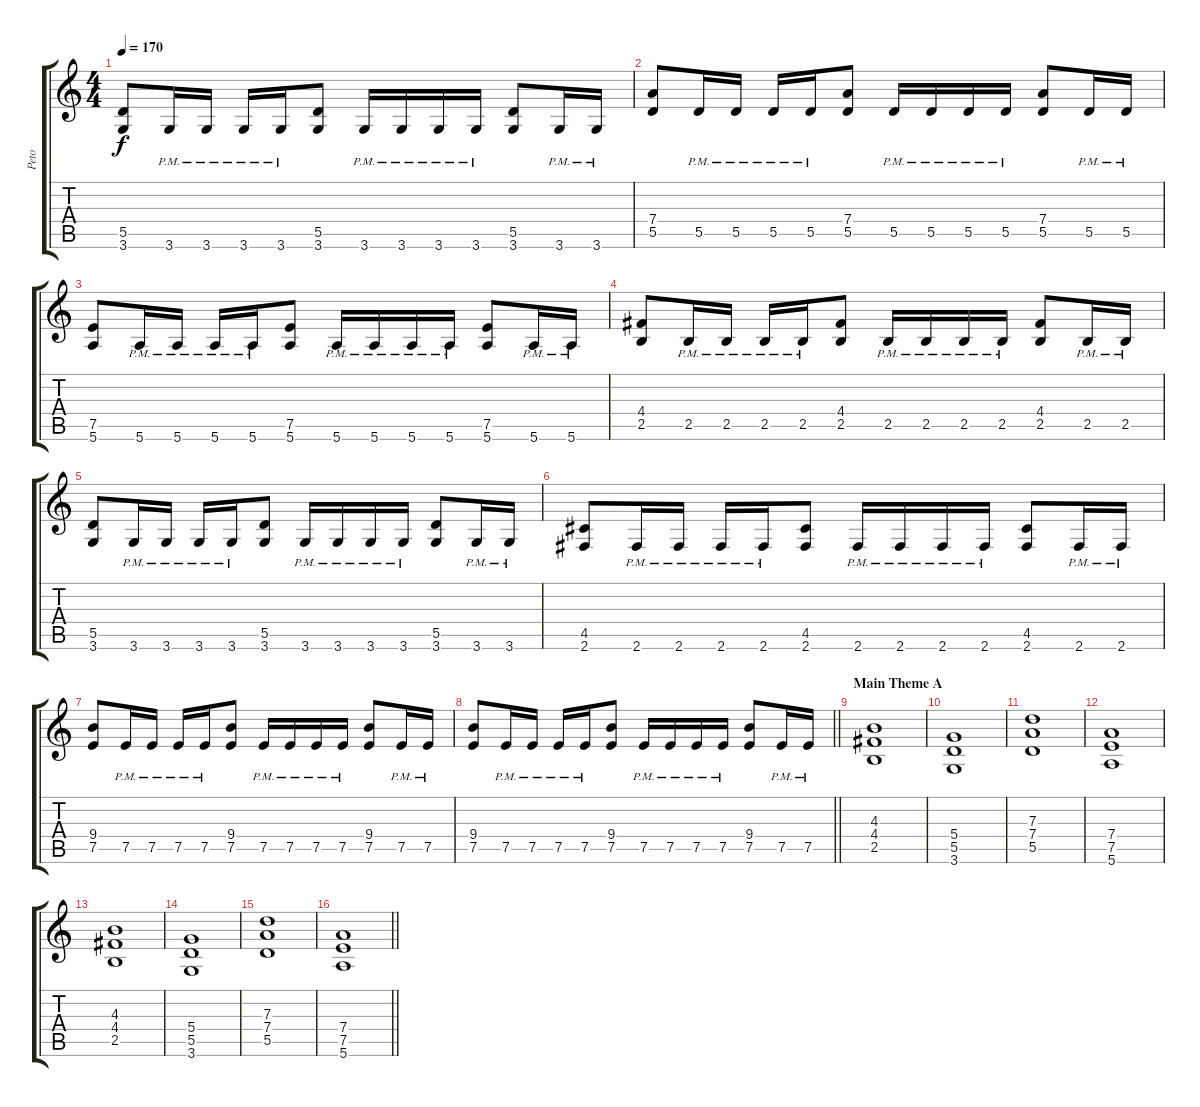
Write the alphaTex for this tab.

\track ("Peto" "Peto") {instrument overdrivenguitar}
\staff {score tabs}
\tuning (E4 B3 G3 D3 A2 E2) {hide}
\ts (4 4)
\tempo 170
\clef g2
\ks c
(5.5 3.6).8{dy f} 3.6{pm}.16 3.6{pm}.16 3.6{pm}.16 3.6{pm}.16 (5.5 3.6).8 3.6{pm}.16 3.6{pm}.16 3.6{pm}.16 3.6{pm}.16 (5.5 3.6).8 3.6{pm}.16 3.6{pm}.16 |
(7.4 5.5).8 5.5{pm}.16 5.5{pm}.16 5.5{pm}.16 5.5{pm}.16 (7.4 5.5).8 5.5{pm}.16 5.5{pm}.16 5.5{pm}.16 5.5{pm}.16 (7.4 5.5).8 5.5{pm}.16 5.5{pm}.16 |
(7.5 5.6).8 5.6{pm}.16 5.6{pm}.16 5.6{pm}.16 5.6{pm}.16 (7.5 5.6).8 5.6{pm}.16 5.6{pm}.16 5.6{pm}.16 5.6{pm}.16 (7.5 5.6).8 5.6{pm}.16 5.6{pm}.16 |
(4.4 2.5).8 2.5{pm}.16 2.5{pm}.16 2.5{pm}.16 2.5{pm}.16 (4.4 2.5).8 2.5{pm}.16 2.5{pm}.16 2.5{pm}.16 2.5{pm}.16 (4.4 2.5).8 2.5{pm}.16 2.5{pm}.16 |
(5.5 3.6).8 3.6{pm}.16 3.6{pm}.16 3.6{pm}.16 3.6{pm}.16 (5.5 3.6).8 3.6{pm}.16 3.6{pm}.16 3.6{pm}.16 3.6{pm}.16 (5.5 3.6).8 3.6{pm}.16 3.6{pm}.16 |
(4.5 2.6).8 2.6{pm}.16 2.6{pm}.16 2.6{pm}.16 2.6{pm}.16 (4.5 2.6).8 2.6{pm}.16 2.6{pm}.16 2.6{pm}.16 2.6{pm}.16 (4.5 2.6).8 2.6{pm}.16 2.6{pm}.16 |
(9.4 7.5).8 7.5{pm}.16 7.5{pm}.16 7.5{pm}.16 7.5{pm}.16 (9.4 7.5).8 7.5{pm}.16 7.5{pm}.16 7.5{pm}.16 7.5{pm}.16 (9.4 7.5).8 7.5{pm}.16 7.5{pm}.16 |
\barLineRight lightlight
(9.4 7.5).8 7.5{pm}.16 7.5{pm}.16 7.5{pm}.16 7.5{pm}.16 (9.4 7.5).8 7.5{pm}.16 7.5{pm}.16 7.5{pm}.16 7.5{pm}.16 (9.4 7.5).8 7.5{pm}.16 7.5{pm}.16 |
\section ("" "Main Theme A")
(4.3 4.4 2.5).1{instrument overdrivenguitar} |
(5.4 5.5 3.6).1 |
(7.3 7.4 5.5).1 |
(7.4 7.5 5.6).1 |
(4.3 4.4 2.5).1 |
(5.4 5.5 3.6).1 |
(7.3 7.4 5.5).1 |
\barLineRight lightlight
(7.4 7.5 5.6).1
